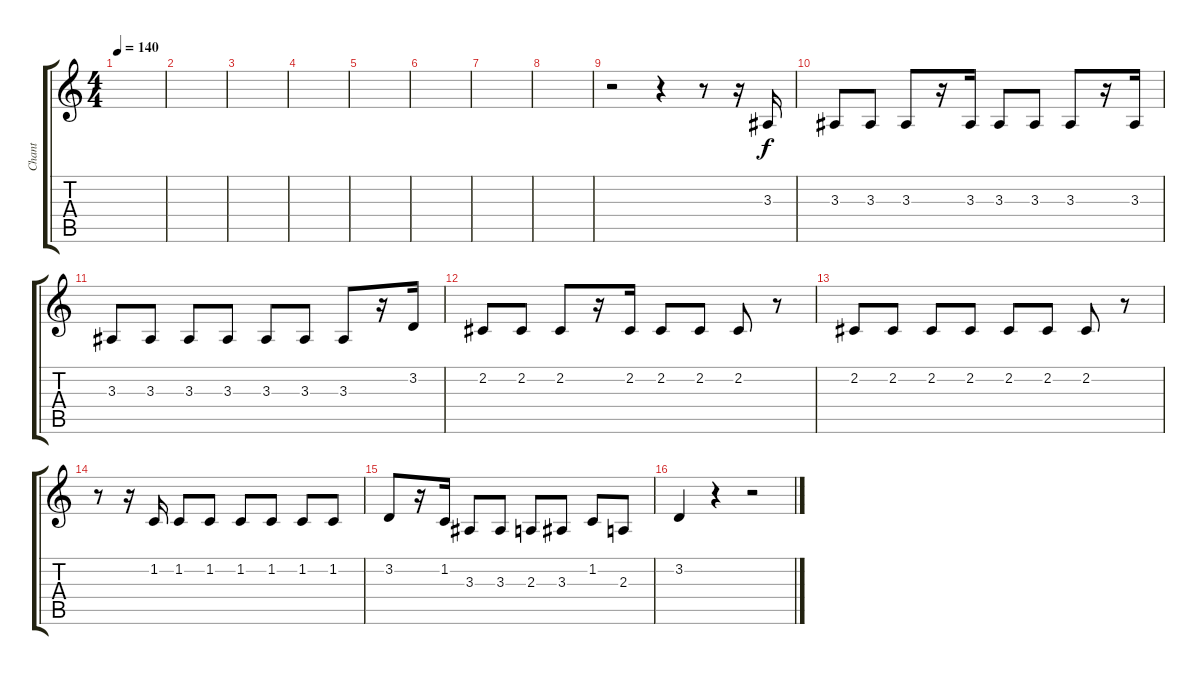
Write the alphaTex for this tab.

\track ("Chant" "Chant") {instrument brightacousticpiano}
\staff {score tabs}
\tuning (E4 B3 G3 D3 A2 E2) {hide}
\ts (4 4)
\tempo 140
\clef g2
\ks c
|
|
|
|
|
|
|
|
r.2 r.4 r.8 r.16 3.3.16 |
3.3.8 3.3.8 3.3.8 r.16 3.3.16 3.3.8 3.3.8 3.3.8 r.16 3.3.16 |
3.3.8 3.3.8 3.3.8 3.3.8 3.3.8 3.3.8 3.3.8 r.16 3.2.16 |
2.2.8 2.2.8 2.2.8 r.16 2.2.16 2.2.8 2.2.8 2.2.8 r.8 |
2.2.8 2.2.8 2.2.8 2.2.8 2.2.8 2.2.8 2.2.8 r.8 |
r.8 r.16 1.2.16 1.2.8 1.2.8 1.2.8 1.2.8 1.2.8 1.2.8 |
3.2.8 r.16 1.2.16 3.3.8 3.3.8 2.3.8 3.3.8 1.2.8 2.3.8 |
3.2.4 r.4 r.2
